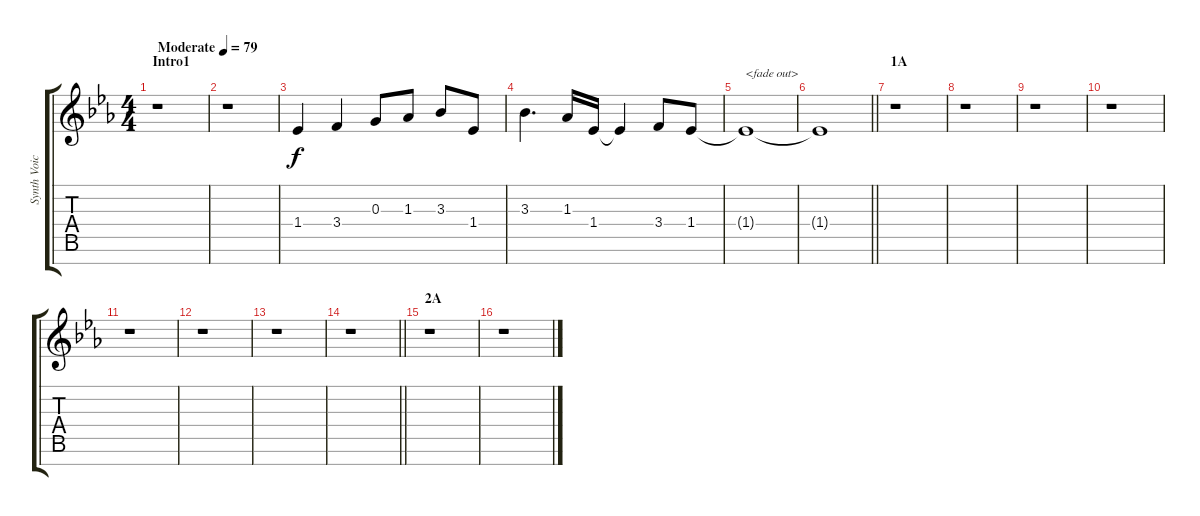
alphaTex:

\track ("Synth Voice" "Synth Voic") {instrument lead6voice}
\staff {score tabs}
\tuning (E5 B4 G4 D4 A3 E3 B2) {hide}
\ts (4 4)
\section ("" "Intro1")
\tempo (79 "Moderate")
\clef g2
\ks eb
r.1{dy f instrument lead6voice} |
r.1 |
1.4.4 3.4.4 0.3.8 1.3.8 3.3.8 1.4.8 |
3.3.4{d} 1.3.16 1.4.16 1.4{t}.4 3.4.8 1.4.8 |
1.4{t}.1{txt "<fade out>" volume 0} |
\barLineRight lightlight
1.4{t}.1 |
\section ("" "1A")
r.1 |
r.1{volume 15} |
r.1 |
r.1 |
r.1 |
r.1 |
r.1 |
\barLineRight lightlight
r.1 |
\section ("" "2A")
r.1 |
r.1
